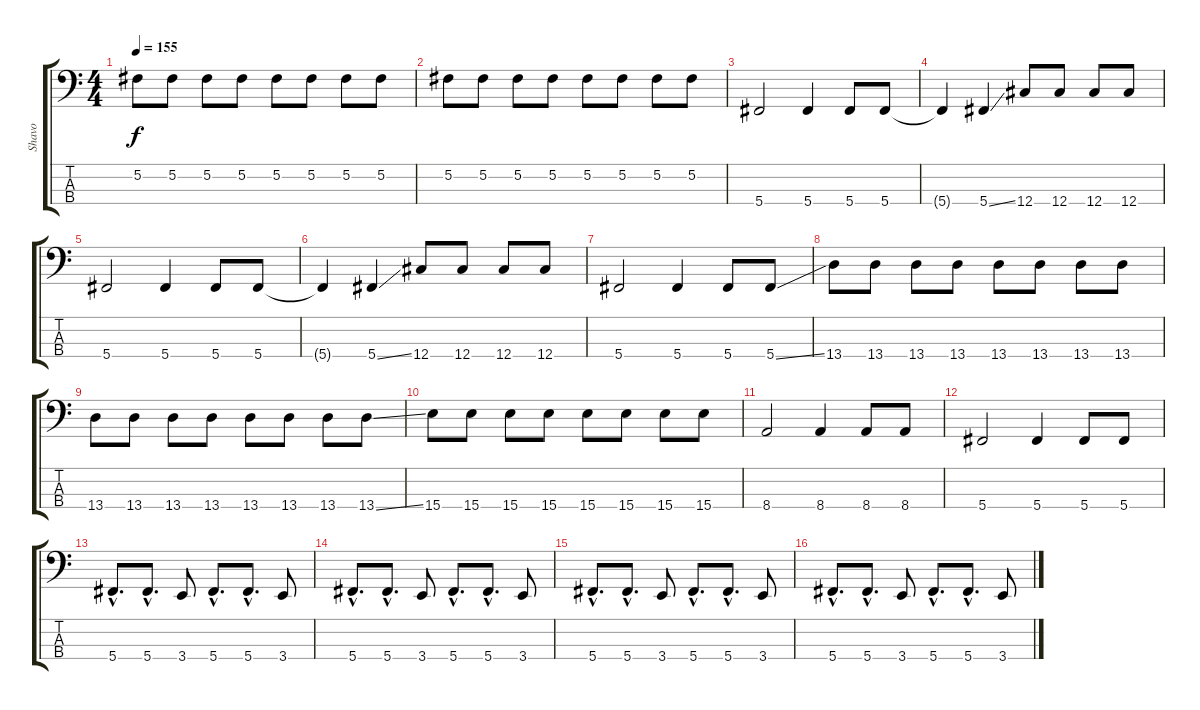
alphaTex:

\track ("Shavo" "Shavo") {instrument electricbassfinger}
\staff {score tabs}
\tuning (Gb2 Db2 Ab1 Db1) {hide}
\ts (4 4)
\tempo 155
\clef f4
\ks c
5.2.8{dy f} 5.2.8 5.2.8 5.2.8 5.2.8 5.2.8 5.2.8 5.2.8 |
5.2.8 5.2.8 5.2.8 5.2.8 5.2.8 5.2.8 5.2.8 5.2.8 |
5.4.2 5.4.4 5.4.8 5.4.8 |
5.4{t}.4 5.4{ss}.4 12.4.8 12.4.8 12.4.8 12.4.8 |
5.4.2 5.4.4 5.4.8 5.4.8 |
5.4{t}.4 5.4{ss}.4 12.4.8 12.4.8 12.4.8 12.4.8 |
5.4.2 5.4.4 5.4.8 5.4{ss}.8 |
13.4.8 13.4.8 13.4.8 13.4.8 13.4.8 13.4.8 13.4.8 13.4.8 |
13.4.8 13.4.8 13.4.8 13.4.8 13.4.8 13.4.8 13.4.8 13.4{ss}.8 |
15.4.8 15.4.8 15.4.8 15.4.8 15.4.8 15.4.8 15.4.8 15.4.8 |
8.4.2 8.4.4 8.4.8 8.4.8 |
5.4.2 5.4.4 5.4.8 5.4.8 |
5.4{hac}.8{d} 5.4{hac}.8{d} 3.4.8 5.4{hac}.8{d} 5.4{hac}.8{d} 3.4.8 |
5.4{hac}.8{d} 5.4{hac}.8{d} 3.4.8 5.4{hac}.8{d} 5.4{hac}.8{d} 3.4.8 |
5.4{hac}.8{d} 5.4{hac}.8{d} 3.4.8 5.4{hac}.8{d} 5.4{hac}.8{d} 3.4.8 |
5.4{hac}.8{d} 5.4{hac}.8{d} 3.4.8 5.4{hac}.8{d} 5.4{hac}.8{d} 3.4.8
